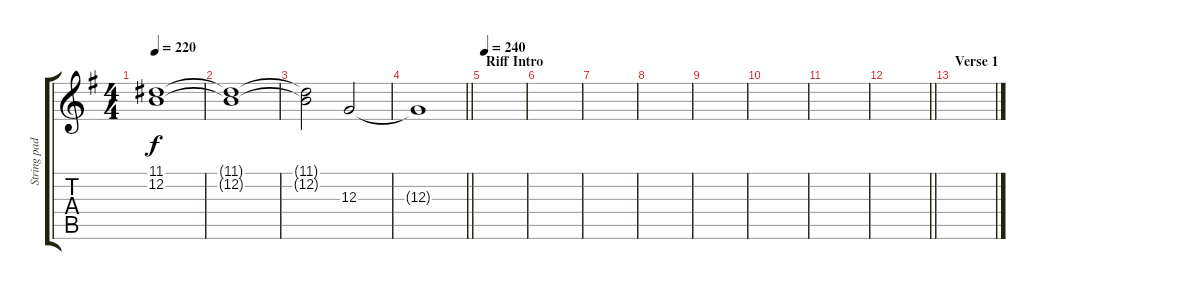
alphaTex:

\track ("String pad" "String pad") {instrument stringensemble2}
\staff {score tabs}
\tuning (E4 B3 G3 D3 A2 E2) {hide}
\ts (4 4)
\tempo 220
\clef g2
\ks eminor
(11.1{t} 12.2{t}).1{dy f volume 0} |
(11.1{t} 12.2{t}).1 |
(11.1{t} 12.2{t}).2 12.3.2{volume 12 instrument reversecymbal} |
\barLineRight lightlight
12.3{t}.1 |
\section ("" "Riff Intro")
\tempo 240
|
|
|
|
|
|
|
\barLineRight lightlight
|
\section ("" "Verse 1")
